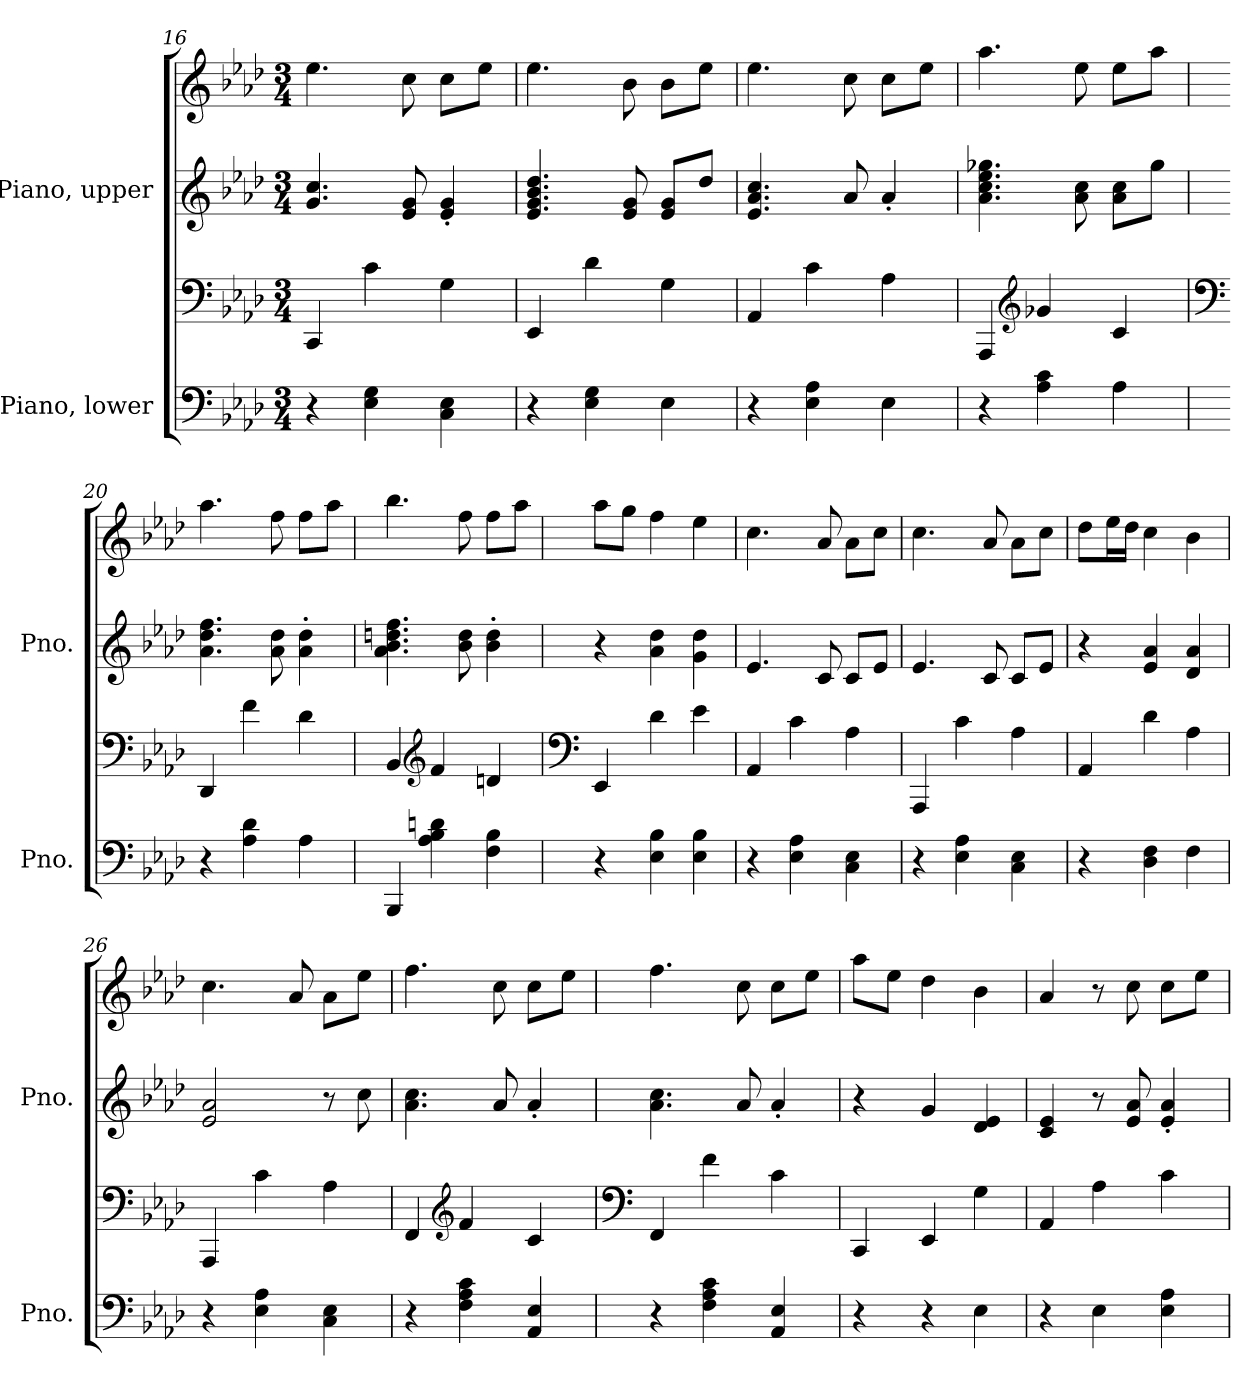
**kern	**kern	**kern	**kern
*part2	*part2	*part1	*part1
*staff4	*staff3	*staff2	*staff1
*I"Piano, lower	*	*I"Piano, upper	*
*I'Pno.	*	*I'Pno.	*
*clefF4	*clefF4	*clefG2	*clefG2
*k[b-e-a-d-]	*k[b-e-a-d-]	*k[b-e-a-d-]	*k[b-e-a-d-]
*M3/4	*M3/4	*M3/4	*M3/4
=16	=16	=16	=16
4r	4CC/	4.g/ 4.cc/	4.ee-\
4E-\ 4G\	4c\	.	.
.	.	8e-/ 8g/	8cc\
4C\ 4E-\	4G\	4e-/' 4g/'	8cc\L
.	.	.	8ee-\J
!!LO:PB:g=z
=17	=17	=17	=17
4r	4EE-/	4.e-/ 4.g/ 4.b-/ 4.dd-/	4.ee-\
4E-\ 4G\	4d-\	.	.
.	.	8e-/ 8g/	8b-\
4E-\	4G\	8e-/ 8g/L	8b-\L
.	.	8dd-/J	8ee-\J
=18	=18	=18	=18
4r	4AA-/	4.e-/ 4.a-/ 4.cc/	4.ee-\
4E-\ 4A-\	4c\	.	.
.	.	8a-/	8cc\
4E-\	4A-\	4a-'/	8cc\L
.	.	.	8ee-\J
=19	=19	=19	=19
4r	4AAA-/	4.a-\ 4.cc\ 4.ee-\ 4.gg-X\	4.aa-\
*	*clefG2	*	*
4A-\ 4c\	4g-X/	.	.
.	.	8a-\ 8cc\	8ee-\
4A-\	4c/	8a-\ 8cc\L	8ee-\L
.	.	8gg-\J	8aa-\J
=20	=20	=20	=20
*	*clefF4	*	*
4r	4DD-/	4.a-\ 4.dd-\ 4.ff\	4.aa-\
4A-\ 4d-\	4f\	.	.
.	.	8a-\ 8dd-\	8ff\
4A-\	4d-\	4a-\' 4dd-\'	8ff\L
.	.	.	8aa-\J
=21	=21	=21	=21
4BBB-/	4BB-/	4.a-\ 4.b-\ 4.ddn\ 4.ff\	4.bb-\
*	*clefG2	*	*
4A-\ 4B-\ 4dn\	4f/	.	.
.	.	8b-\ 8dd\	8ff\
4F\ 4B-\	4dn/	4b-\' 4dd\'	8ff\L
.	.	.	8aa-\J
=22	=22	=22	=22
*	*clefF4	*	*
4r	4EE-/	4r	8aa-\L
.	.	.	8gg\J
4E-\ 4B-\	4d-\	4a-\ 4dd-\	4ff\
4E-\ 4B-\	4e-\	4g\ 4dd-\	4ee-\
!!LO:LB:g=z
=23	=23	=23	=23
4r	4AA-/	4.e-/	4.cc\
4E-\ 4A-\	4c\	.	.
.	.	8c/	8a-/
4C\ 4E-\	4A-\	8c/L	8a-\L
.	.	8e-/J	8cc\J
=24	=24	=24	=24
4r	4AAA-/	4.e-/	4.cc\
4E-\ 4A-\	4c\	.	.
.	.	8c/	8a-/
4C\ 4E-\	4A-\	8c/L	8a-\L
.	.	8e-/J	8cc\J
=25	=25	=25	=25
4r	4AA-/	4r	8dd-\L
.	.	.	16ee-\L
.	.	.	16dd-\JJ
4D-\ 4F\	4d-\	4e-/ 4a-/	4cc\
4F\	4A-\	4d-/ 4a-/	4b-\
=26	=26	=26	=26
4r	4AAA-/	2e-/ 2a-/	4.cc\
4E-\ 4A-\	4c\	.	.
.	.	.	8a-/
4C\ 4E-\	4A-\	8r	8a-\L
.	.	8cc\	8ee-\J
=27	=27	=27	=27
4r	4FF/	4.a-\ 4.cc\	4.ff\
*	*clefG2	*	*
4F\ 4A-\ 4c\	4f/	.	.
.	.	8a-/	8cc\
4AA-/ 4E-/	4c/	4a-'/	8cc\L
.	.	.	8ee-\J
=28	=28	=28	=28
*	*clefF4	*	*
4r	4FF/	4.a-\ 4.cc\	4.ff\
4F\ 4A-\ 4c\	4f\	.	.
.	.	8a-/	8cc\
4AA-/ 4E-/	4c\	4a-'/	8cc\L
.	.	.	8ee-\J
!!LO:LB:g=z
=29	=29	=29	=29
4r	4CC/	4r	8aa-\L
.	.	.	8ee-\J
4r	4EE-/	4g/	4dd-\
4E-\	4G\	4d-/ 4e-/	4b-\
=30	=30	=30	=30
4r	4AA-/	4c/ 4e-/	4a-/
4E-\	4A-\	8r	8r
.	.	8e-/ 8a-/	8cc\
4E-\ 4A-\	4c\	4e-/' 4a-/'	8cc\L
.	.	.	8ee-\J
=	=	=	=
*-	*-	*-	*-
